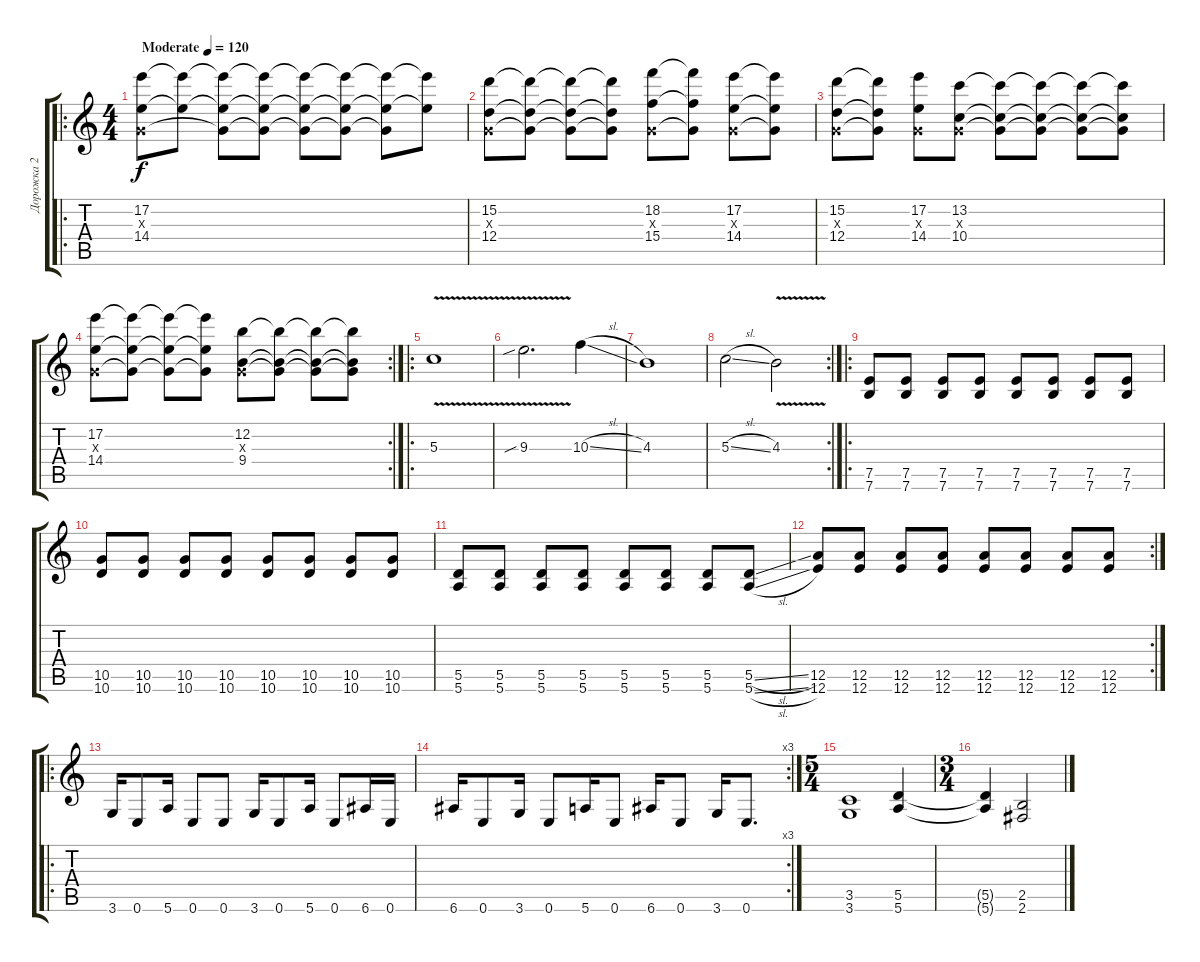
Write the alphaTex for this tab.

\track ("Дорожка 2" "Дорожка 2") {instrument distortionguitar}
\staff {score tabs}
\tuning (E4 B3 G3 D3 A2 E2) {hide}
\ro
\ts (4 4)
\tempo (120 "Moderate")
\clef g2
\ks c
(17.2 0.3{x} 14.4).8{dy f instrument distortionguitar} (17.2{t} 14.4{t}).8 (17.2{t} 0.3{t} 14.4{t}).8 (17.2{t} 0.3{t} 14.4{t}).8 (17.2{t} 0.3{t} 14.4{t}).8 (17.2{t} 0.3{t} 14.4{t}).8 (17.2{t} 0.3{t} 14.4{t}).8 (17.2{t} 14.4{t}).8 |
(15.2 0.3{x} 12.4).8 (15.2{t} 0.3{t} 12.4{t}).8 (15.2{t} 0.3{t} 12.4{t}).8 (15.2{t} 0.3{t} 12.4{t}).8 (18.2 0.3{x} 15.4).8 (18.2{t} 0.3{t} 15.4{t}).8 (17.2 0.3{x} 14.4).8 (17.2{t} 0.3{t} 14.4{t}).8 |
(15.2 0.3{x} 12.4).8 (15.2{t} 0.3{t} 12.4{t}).8 (17.2 0.3{x} 14.4).8 (13.2 0.3{x} 10.4).8 (13.2{t} 0.3{t} 10.4{t}).8 (13.2{t} 0.3{t} 10.4{t}).8 (13.2{t} 0.3{t} 10.4{t}).8 (13.2{t} 0.3{t} 10.4{t}).8 |
\rc 2
(17.2 0.3{x} 14.4).8 (17.2{t} 0.3{t} 14.4{t}).8 (17.2{t} 0.3{t} 14.4{t}).8 (17.2{t} 0.3{t} 14.4{t}).8 (12.2 0.3{x} 9.4).8 (12.2{t} 0.3{t} 9.4{t}).8 (12.2{t} 0.3{t} 9.4{t}).8 (12.2{t} 0.3{t} 9.4{t}).8 |
\ro
5.3{v}.1 |
9.3{v sib}.2{d} 10.3{sl}.4 |
4.3.1 |
\rc 2
5.3{sl}.2 4.3{v}.2 |
\ro
(7.5 7.6).8 (7.5 7.6).8 (7.5 7.6).8 (7.5 7.6).8 (7.5 7.6).8 (7.5 7.6).8 (7.5 7.6).8 (7.5 7.6).8 |
(10.5 10.6).8 (10.5 10.6).8 (10.5 10.6).8 (10.5 10.6).8 (10.5 10.6).8 (10.5 10.6).8 (10.5 10.6).8 (10.5 10.6).8 |
(5.5 5.6).8 (5.5 5.6).8 (5.5 5.6).8 (5.5 5.6).8 (5.5 5.6).8 (5.5 5.6).8 (5.5 5.6).8 (5.5{sl} 5.6{sl}).8 |
\rc 2
(12.5 12.6).8 (12.5 12.6).8 (12.5 12.6).8 (12.5 12.6).8 (12.5 12.6).8 (12.5 12.6).8 (12.5 12.6).8 (12.5 12.6).8 |
\ro
3.6.16 0.6.8 5.6.16 0.6.8 0.6.8 3.6.16 0.6.8 5.6.16 0.6.8 6.6.16 0.6.16 |
\rc 3
6.6.16 0.6.8 3.6.16 0.6.8 5.6.16 0.6.8 6.6.16 0.6.8 3.6.16 0.6.8{d} |
\ts (5 4)
(3.5 3.6).1 (5.5 5.6).4 |
\ts (3 4)
(5.5{t} 5.6{t}).4 (2.5 2.6).2
